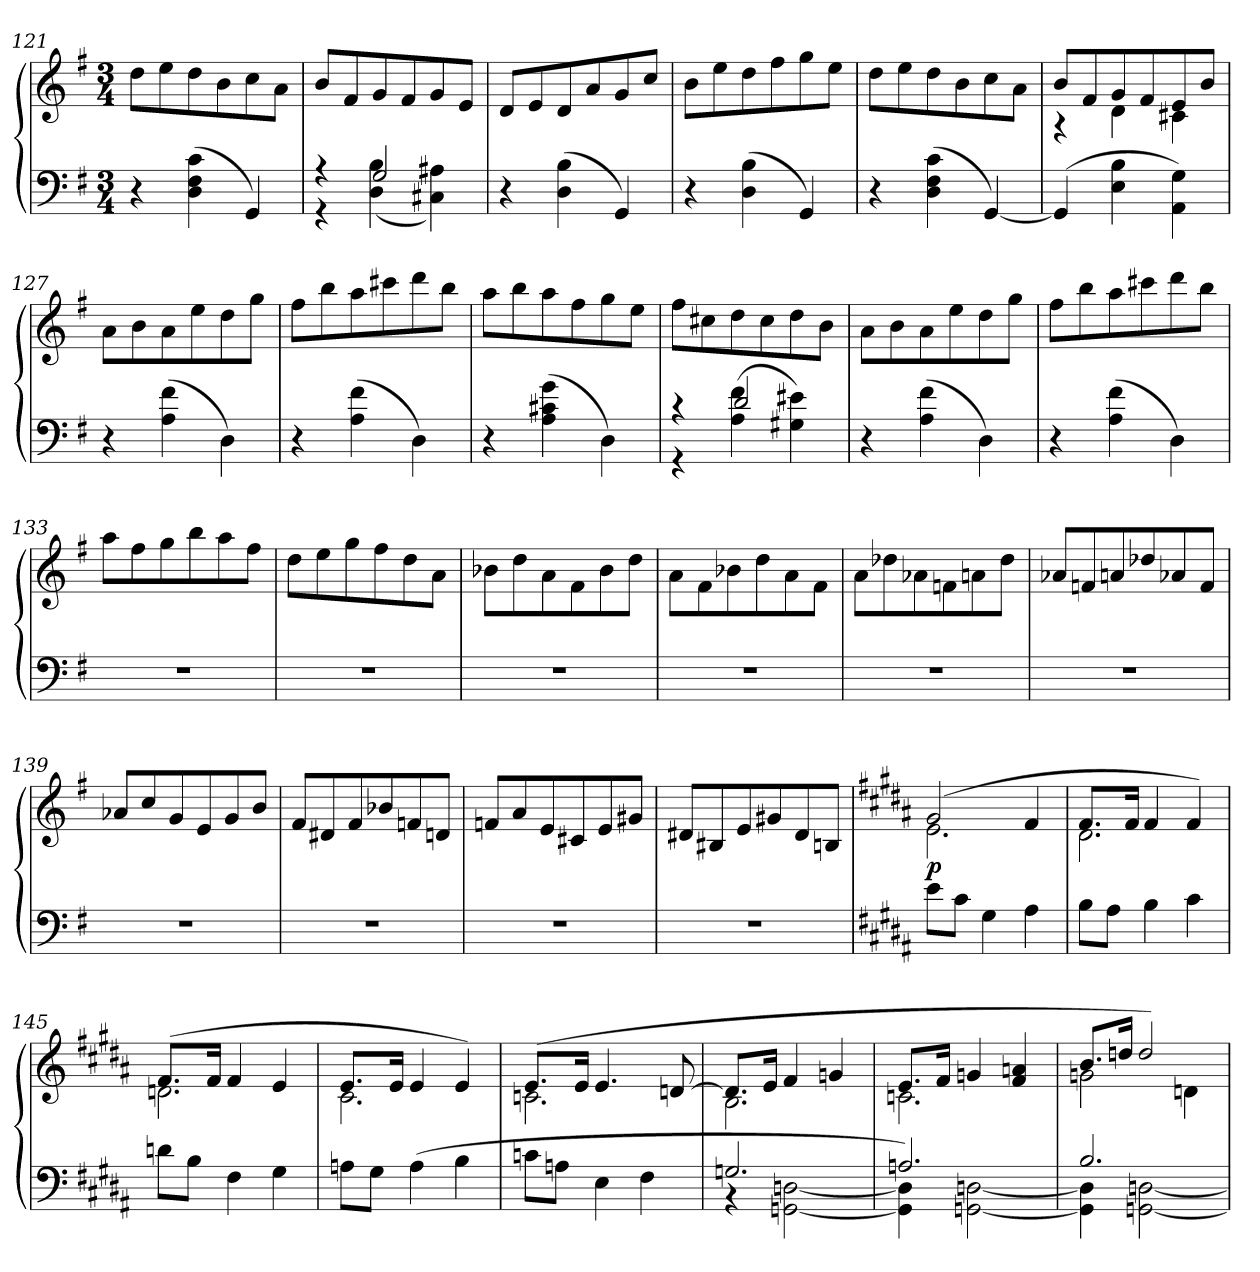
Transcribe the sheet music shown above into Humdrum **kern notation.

**kern	**kern	**dynam
*part1	*part1	*part1
*staff2	*staff1	*staff1/2
*clefF4	*clefG2	*
*k[f#]	*k[f#]	*
*M3/4	*M3/4	*
=121	=121	=121
4r	8dd\L	.
.	8ee\	.
(4D\ 4F#\ 4c\	8dd\	.
.	8b\	.
4GG/)	8cc\	.
.	8a\J	.
=122	=122	=122
*^	*	*
4r	4r	8b/L	.
.	.	8f#/	.
2G/	(4D\ 4B\	8g/	.
.	.	8f#/	.
.	4C#X\ 4A#X\)	8g/	.
.	.	8e/J	.
*v	*v	*	*
=123	=123	=123
4r	8d/L	.
.	8e/	.
(4D\ 4B\	8d/	.
.	8a/	.
4GG/)	8g/	.
.	8cc/J	.
=124	=124	=124
4r	8b\L	.
.	8ee\	.
(4D\ 4B\	8dd\	.
.	8ff#\	.
4GG/)	8gg\	.
.	8ee\J	.
=125	=125	=125
4r	8dd\L	.
.	8ee\	.
(4D\ 4F#\ 4c\	8dd\	.
.	8b\	.
[4GG/)	8cc\	.
.	8a\J	.
=126	=126	=126
*	*^	*
(4GG/]	8b/L	4r	.
.	8f#/	.	.
4E\ 4B\	8g/	4d\	.
.	8f#/	.	.
4AA\ 4G\)	8e/	4c#X\	.
.	8b/J	.	.
*	*v	*v	*
=127	=127	=127
4r	8a\L	.
.	8b\	.
(4A\ 4f#\	8a\	.
.	8ee\	.
4D\)	8dd\	.
.	8gg\J	.
=128	=128	=128
4r	8ff#\L	.
.	8bb\	.
(4A\ 4f#\	8aa\	.
.	8ccc#X\	.
4D\)	8ddd\	.
.	8bb\J	.
=129	=129	=129
4r	8aa\L	.
.	8bb\	.
(4A\ 4c#X\ 4g\	8aa\	.
.	8ff#\	.
4D\)	8gg\	.
.	8ee\J	.
=130	=130	=130
*^	*	*
4r	4r	8ff#\L	.
.	.	8cc#X\	.
(4A\ 4f#\	2d/	8dd\	.
.	.	8cc#\	.
4G#X\ 4e#X\)	.	8dd\	.
.	.	8b\J	.
*v	*v	*	*
=131	=131	=131
4r	8a\L	.
.	8b\	.
(4A\ 4f#\	8a\	.
.	8ee\	.
4D\)	8dd\	.
.	8gg\J	.
=132	=132	=132
4r	8ff#\L	.
.	8bb\	.
(4A\ 4f#\	8aa\	.
.	8ccc#X\	.
4D\)	8ddd\	.
.	8bb\J	.
=133	=133	=133
2.r	8aa\L	.
.	8ff#\	.
.	8gg\	.
.	8bb\	.
.	8aa\	.
.	8ff#\J	.
=134	=134	=134
2.r	8dd\L	.
.	8ee\	.
.	8gg\	.
.	8ff#\	.
.	8dd\	.
.	8a\J	.
=135	=135	=135
2.r	8b-X\L	.
.	8dd\	.
.	8a\	.
.	8f#\	.
.	8b-\	.
.	8dd\J	.
=136	=136	=136
2.r	8a\L	.
.	8f#\	.
.	8b-X\	.
.	8dd\	.
.	8a\	.
.	8f#\J	.
=137	=137	=137
2.r	8a\L	.
.	8dd-X\	.
.	8a-X\	.
.	8fn\	.
.	8an\	.
.	8dd-\J	.
=138	=138	=138
2.r	8a-X/L	.
.	8fn/	.
.	8an/	.
.	8dd-X/	.
.	8a-X/	.
.	8f/J	.
=139	=139	=139
2.r	8a-X/L	.
.	8cc/	.
.	8g/	.
.	8e/	.
.	8g/	.
.	8b/J	.
=140	=140	=140
2.r	8f#/L	.
.	8d#X/	.
.	8f#/	.
.	8b-X/	.
.	8fn/	.
.	8dn/J	.
=141	=141	=141
2.r	8fn/L	.
.	8a/	.
.	8e/	.
.	8c#X/	.
.	8e/	.
.	8g#X/J	.
=142	=142	=142
2.r	8d#X/L	.
.	8B#X/	.
.	8e/	.
.	8g#X/	.
.	8d#/	.
.	8Bn/J	.
=143	=143	=143
*k[f#c#g#d#a#]	*k[f#c#g#d#a#]	*
*	*MM144	*
*	*^	*
8e\L	(2g#/	2.e\	p
8c#\J	.	.	.
4G#\	.	.	.
4A#\	4f#/	.	.
=144	=144	=144	=144
8B\L	8.f#/L	2.d#\	.
8A#\J	.	.	.
.	16f#/Jk	.	.
4B\	4f#/	.	.
4c#\	4f#/)	.	.
=145	=145	=145	=145
8dn\L	(8.f#/L	2.dn\	.
8B\J	.	.	.
.	16f#/Jk	.	.
4F#\	4f#/	.	.
4G#\	4e/	.	.
=146	=146	=146	=146
8An\L	8.e/L	2.c#\	.
8G#\J	.	.	.
.	16e/Jk	.	.
(4A\	4e/	.	.
4B\	4e/)	.	.
=147	=147	=147	=147
8cn\L	(8.e/L	2.cn\	.
8An\J	.	.	.
.	16e/Jk	.	.
4E\	4.e/	.	.
4F#\	.	.	.
.	[8dn/	.	.
=148	=148	=148	=148
*^	*	*	*
2.Gn/	4r	8.d/L]	2.B\	.
.	.	16e/Jk	.	.
.	[2GGn\ [2Dn\	4f#/	.	.
.	.	4gn/	.	.
=149	=149	=149	=149	=149
2.An/)	4GG]\ 4D]\	8.e/L	2.cn\	.
.	.	16f#/Jk	.	.
.	[2GGn\ [2Dn\	4gn/	.	.
.	.	4f#/ 4an/	.	.
=150	=150	=150	=150	=150
2.B/	4GG]\ 4D]\	8.b/L	2gn\	.
.	.	16ddn/Jk	.	.
.	[2GGn\ [2Dn\	2dd/)	.	.
.	.	.	4dn\	.
*v	*v	*	*	*
*	*v	*v	*
=	=	=
*-	*-	*-
